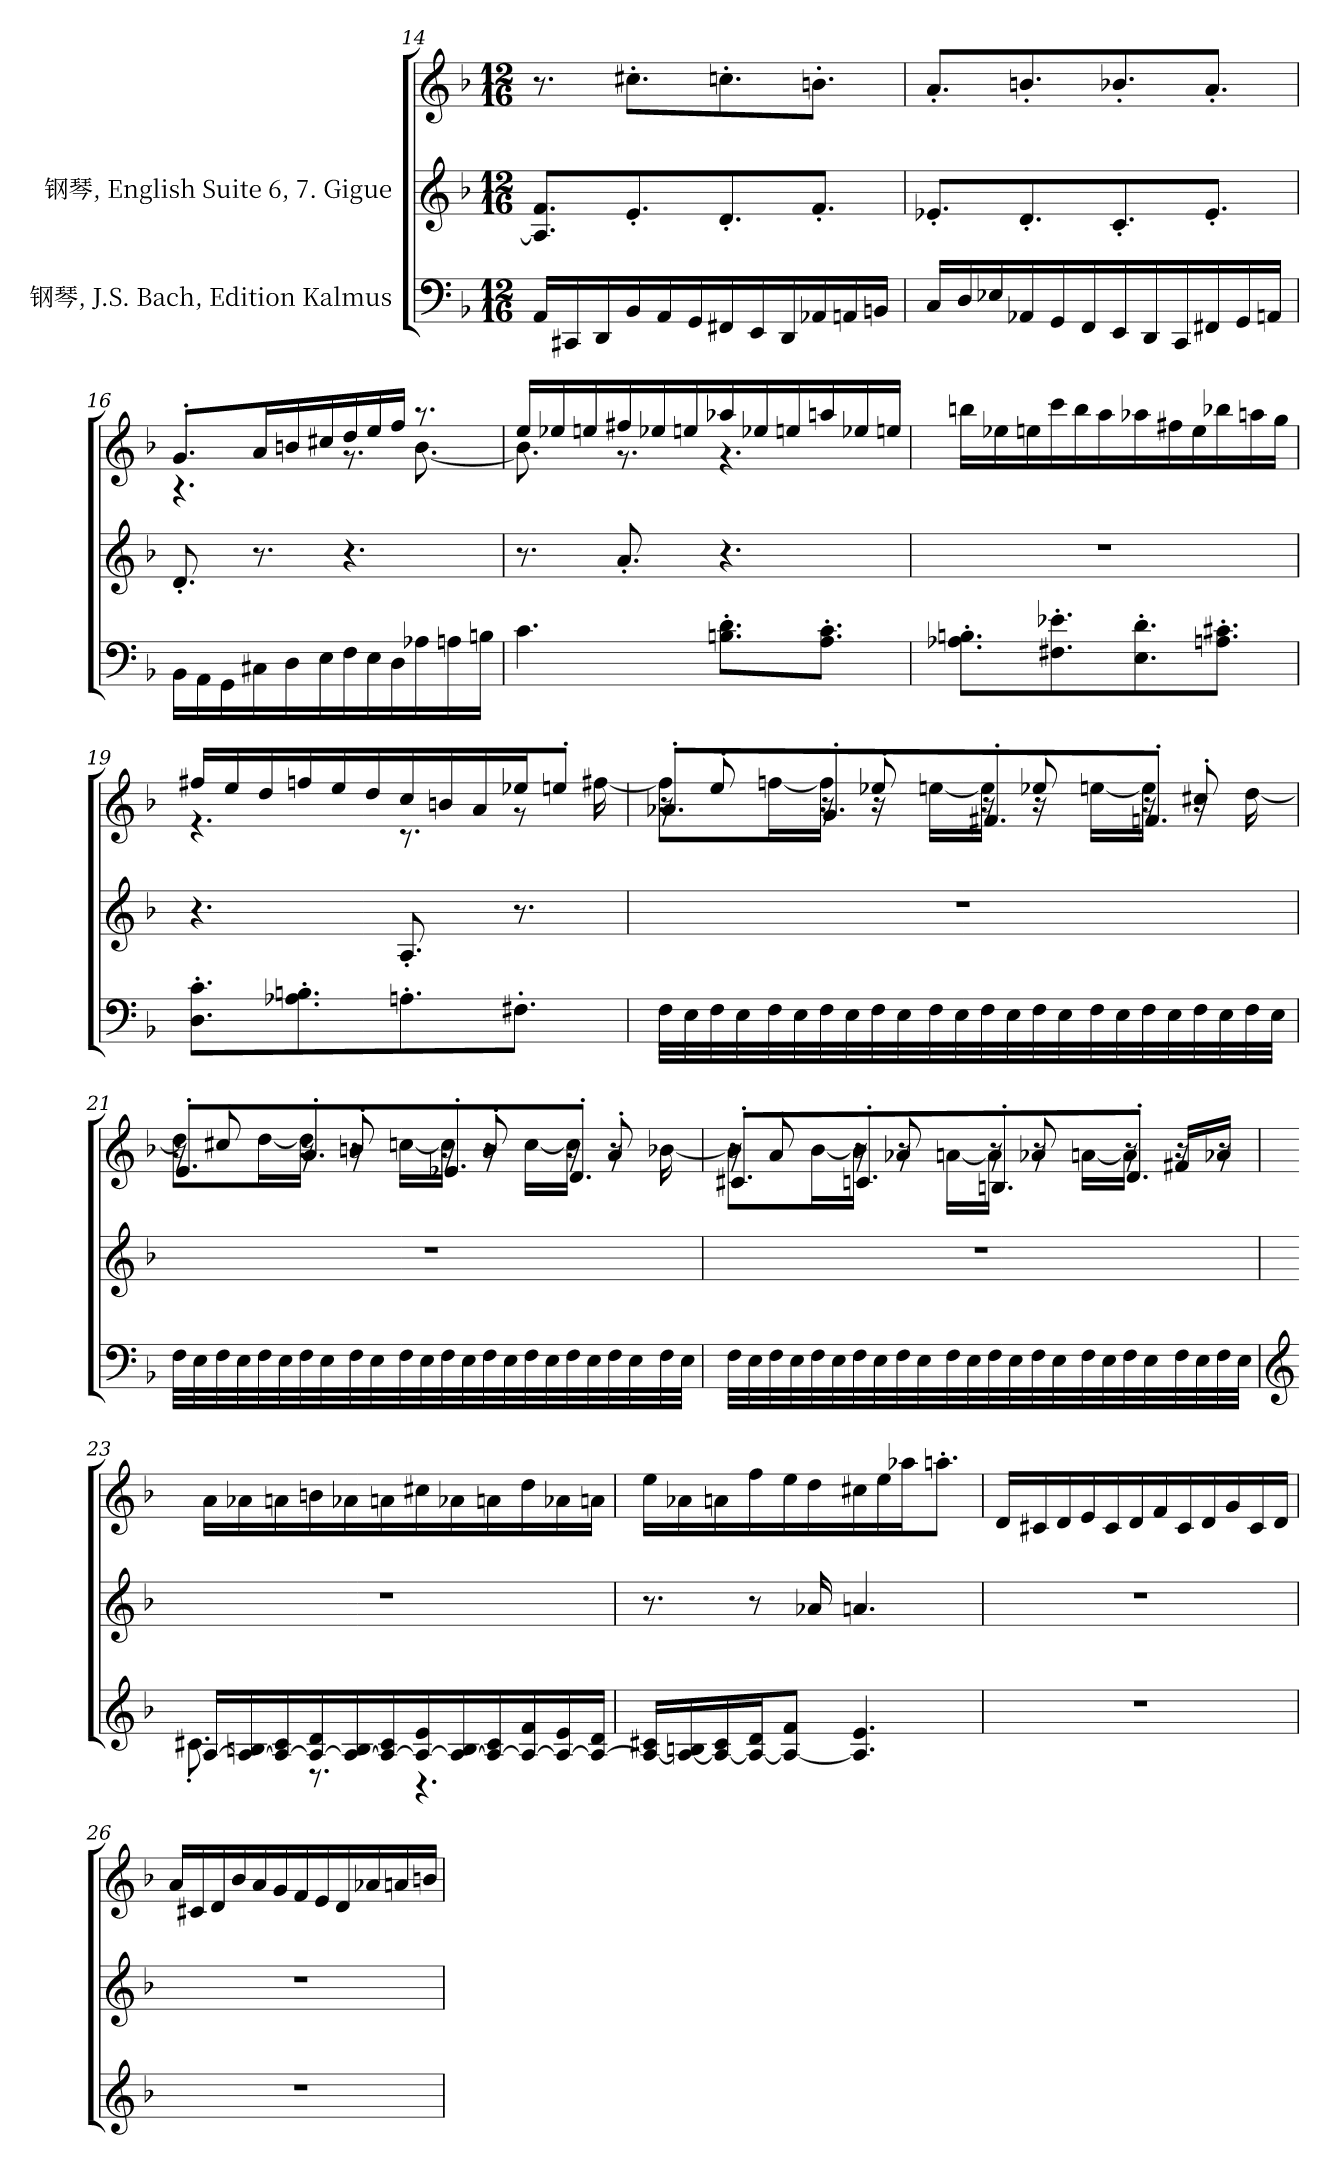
**kern	**kern	**kern
*part2	*part1	*part1
*staff3	*staff2	*staff1
*I"钢琴, J.S. Bach, Edition Kalmus	*I"钢琴, English Suite 6, 7. Gigue	*
*clefF4	*clefG2	*clefG2
*k[b-]	*k[b-]	*k[b-]
*M12/16	*M12/16	*M12/16
=14	=14	=14
16AA/LL	8.A/] 8.f/L	8.r
16CC#X/	.	.
16DD/	.	.
16BB-/	8.e'/	8.cc#X'\L
16AA/	.	.
16GG/	.	.
16FF#X/	8.d'/	8.ccn'\
16EE/	.	.
16DD/	.	.
16AA-X/	8.f'/J	8.bn'\J
16AAn/	.	.
16BBn/JJ	.	.
!!LO:LB:g=z
=15	=15	=15
16C/LL	8.e-X'/L	8.a'/L
16D/	.	.
16E-X/	.	.
16AA-X/	8.d'/	8.bn'/
16GG/	.	.
16FF/	.	.
16EE/	8.c'/	8.b-X'/
16DD/	.	.
16CC/	.	.
16FF#X/	8.e-'/J	8.a'/J
16GG/	.	.
16AAn/JJ	.	.
=16	=16	=16
*	*	*^
16BB-\LL	8.d'/	8.g'/L	4.r
16AA\	.	.	.
16GG\	.	.	.
16C#X\	8.r	16a/L	.
16D\	.	16bn/	.
16E\	.	16cc#X/	.
16F\	4.r	16dd/	8.r
16E\	.	16ee/	.
16D\	.	16ff/JJ	.
16A-X\	.	8.r	[8.b\
16An\	.	.	.
16Bn\JJ	.	.	.
!!LO:LB:g=z	!!
=17	=17	=17	=17
4.c\	8.r	16ee/LL	8.b\]
.	.	16ee-X/	.
.	.	16een/	.
.	8.a'/	16ff#X/	8.r
.	.	16ee-X/	.
.	.	16een/	.
8.Bn\' 8.d\'L	4.r	16aa-X/	4.r
.	.	16ee-X/	.
.	.	16een/	.
8.A\' 8.c\'J	.	16aan/	.
.	.	16ee-X/	.
.	.	16een/JJ	.
*	*	*v	*v
=18	=18	=18
8.A-X\' 8.Bn\'L	2.r	16bbn\LL
.	.	16ee-X\
.	.	16een\
8.F#X\' 8.e-X\'	.	16ccc\
.	.	16bb\
.	.	16aa\
8.E\' 8.d\'	.	16aa-X\
.	.	16ff#X\
.	.	16ee\
8.An\' 8.c#X\'J	.	16bb-X\
.	.	16aan\
.	.	16gg\JJ
!!LO:LB:g=z
=19	=19	=19
*	*	*^
8.D\' 8.c\'L	4.r	16ff#X/LL	4.r
.	.	16ee/	.
.	.	16dd/	.
8.A-X\' 8.Bn\'	.	16ffn/	.
.	.	16ee/	.
.	.	16dd/	.
8.An'\	8.A'/	16cc/	8.r
.	.	16bn/	.
.	.	16a/	.
8.F#X'\J	8.r	16ee-X/J	8r
.	.	8een'/J	.
.	.	.	[16ff#X\
=20	=20	=20	=20
*	*	*	*^
32F\LLL	2.r	16r	8ff#\L]	8.a-X'/L
32E\	.	.	.	.
32F\	.	8ee'/	.	.
32E\	.	.	.	.
32F\	.	.	[16ffn\L	.
32E\	.	.	.	.
32F\	.	16r	16ff\JJ]	8.g'/
32E\	.	.	.	.
32F\	.	8ee-X'/	16r	.
32E\	.	.	.	.
32F\	.	.	[16een\LL	.
32E\	.	.	.	.
32F\	.	16r	16ee\JJ]	8.f#X'/
32E\	.	.	.	.
32F\	.	8ee-X'/	16r	.
32E\	.	.	.	.
32F\	.	.	[16een\LL	.
32E\	.	.	.	.
32F\	.	16r	16ee\JJ]	8.fn'/J
32E\	.	.	.	.
32F\	.	8cc#X'/	16r	.
32E\	.	.	.	.
32F\	.	.	[16dd\	.
32E\JJJ	.	.	.	.
!!LO:PB:g=z	!!	!!
=21	=21	=21	=21	=21
32F\LLL	2.r	16r	8dd\L]	8.e'/L
32E\	.	.	.	.
32F\	.	8cc#X'/	.	.
32E\	.	.	.	.
32F\	.	.	[16dd\L	.
32E\	.	.	.	.
32F\	.	16r	16dd\JJ]	8.a'/
32E\	.	.	.	.
32F\	.	8bn'/	16r	.
32E\	.	.	.	.
32F\	.	.	[16ccn\LL	.
32E\	.	.	.	.
32F\	.	16r	16cc\JJ]	8.e-X'/
32E\	.	.	.	.
32F\	.	8b'/	16r	.
32E\	.	.	.	.
32F\	.	.	[16cc\LL	.
32E\	.	.	.	.
32F\	.	16r	16cc\JJ]	8.d'/J
32E\	.	.	.	.
32F\	.	8a'/	16r	.
32E\	.	.	.	.
32F\	.	.	[16b-X\	.
32E\JJJ	.	.	.	.
!!LO:LB:g=z	!!	!!
=22	=22	=22	=22	=22
32F\LLL	2.r	16r	8b-\L]	8.c#X'/L
32E\	.	.	.	.
32F\	.	8a'/	.	.
32E\	.	.	.	.
32F\	.	.	[16b-\L	.
32E\	.	.	.	.
32F\	.	16r	16b-\JJ]	8.cn'/
32E\	.	.	.	.
32F\	.	8a-X'/	16r	.
32E\	.	.	.	.
32F\	.	.	[16an\LL	.
32E\	.	.	.	.
32F\	.	16r	16a\JJ]	8.Bn'/
32E\	.	.	.	.
32F\	.	8a-X'/	16r	.
32E\	.	.	.	.
32F\	.	.	[16an\LL	.
32E\	.	.	.	.
32F\	.	16r	16a\JJ]	8.d'/J
32E\	.	.	.	.
32F\	.	16f#X/LL	16r	.
32E\	.	.	.	.
32F\	.	16a-X/JJ	16r	.
32E\JJJ	.	.	.	.
*	*	*v	*v	*v
!!LO:LB:g=z
=23	=23	=23
*clefG2	*	*
*^	*	*
[16A/LL	8.c#X'\	2.r	16a\LL
16A/_ 16Bn/	.	.	16a-X\
16A/_ 16c#/	.	.	16an\
16A/_ 16d/	8.r	.	16bn\
16A/_ 16B/	.	.	16a-X\
16A/_ 16c#/	.	.	16an\
16A/_ 16e/	4.r	.	16cc#X\
16A/_ 16B/	.	.	16a-X\
16A/_ 16c#/	.	.	16an\
16A/_ 16f/	.	.	16dd\
16A/_ 16e/	.	.	16a-X\
16A/_ 16d/JJ	.	.	16an\JJ
*v	*v	*	*
=24	=24	=24
16A/_ 16c#X/LL	8.r	16ee\LL
16A/_ 16Bn/	.	16a-X\
16A/_ 16c#/	.	16an\
16A/_ 16d/J	8r	16ff\
8A/_ 8f/J	.	16ee\
.	16a-X/	16dd\
4.A/] 4.e/	4.an/	16cc#X\
.	.	16ee\
.	.	16aa-X\J
.	.	8.aan'\J
!!LO:LB:g=z
=25	=25	=25
2.r	2.r	16d/LL
.	.	16c#X/
.	.	16d/
.	.	16e/
.	.	16c#/
.	.	16d/
.	.	16f/
.	.	16c#/
.	.	16d/
.	.	16g/
.	.	16c#/
.	.	16d/JJ
=26	=26	=26
2.r	2.r	16a/LL
.	.	16c#X/
.	.	16d/
.	.	16b-/
.	.	16a/
.	.	16g/
.	.	16f/
.	.	16e/
.	.	16d/
.	.	16a-X/
.	.	16an/
.	.	16bn/JJ
=	=	=
*-	*-	*-
